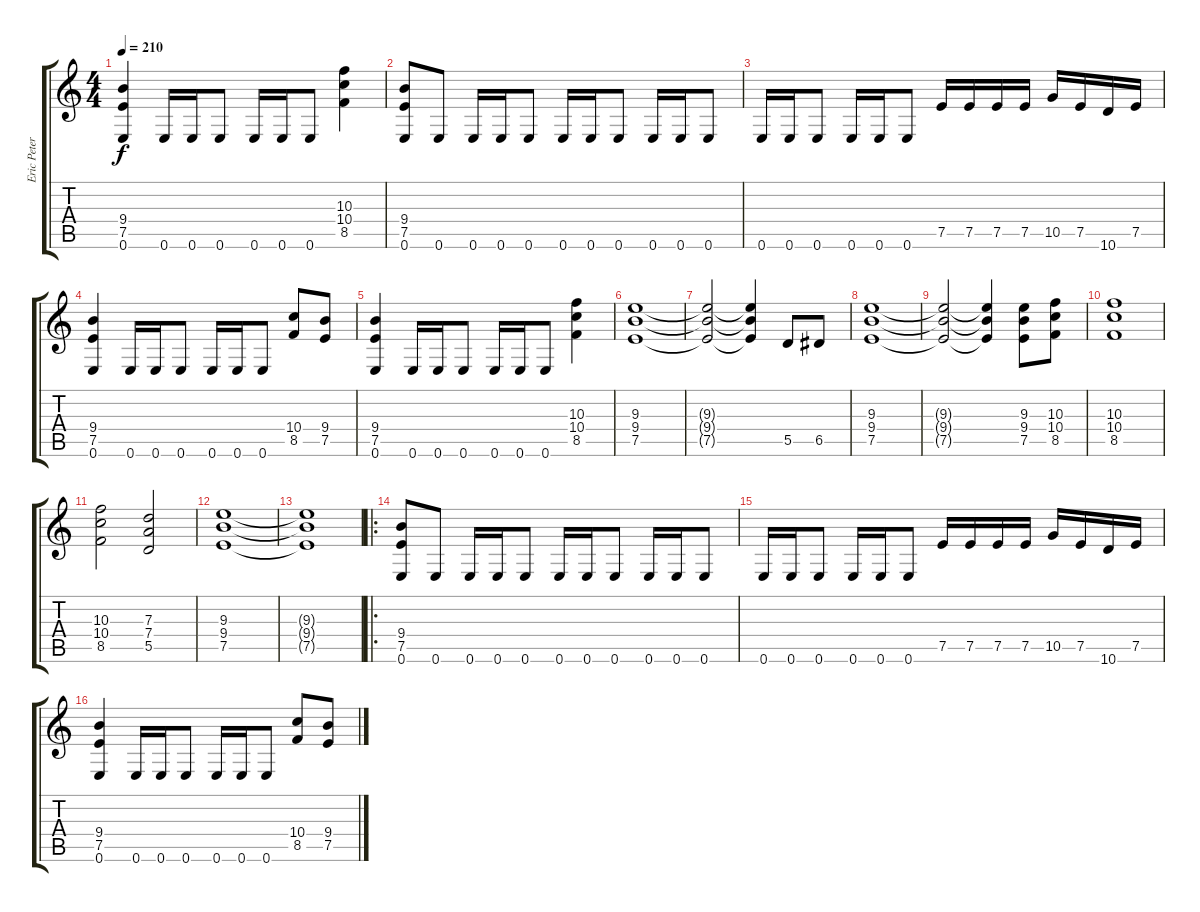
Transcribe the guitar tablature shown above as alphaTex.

\track ("Eric Peterson" "Eric Peter") {instrument distortionguitar}
\staff {score tabs}
\tuning (E4 B3 G3 D3 A2 E2) {hide}
\ts (4 4)
\tempo 210
\clef g2
\ks c
(9.4 7.5 0.6).4{dy f} 0.6.16 0.6.16 0.6.8 0.6.16 0.6.16 0.6.8 (10.3 10.4 8.5).4 |
(9.4 7.5 0.6).8 0.6.8 0.6.16 0.6.16 0.6.8 0.6.16 0.6.16 0.6.8 0.6.16 0.6.16 0.6.8 |
0.6.16 0.6.16 0.6.8 0.6.16 0.6.16 0.6.8 7.5.16 7.5.16 7.5.16 7.5.16 10.5.16 7.5.16 10.6.16 7.5.16 |
(9.4 7.5 0.6).4 0.6.16 0.6.16 0.6.8 0.6.16 0.6.16 0.6.8 (10.4 8.5).8 (9.4 7.5).8 |
(9.4 7.5 0.6).4 0.6.16 0.6.16 0.6.8 0.6.16 0.6.16 0.6.8 (10.3 10.4 8.5).4 |
(9.3 9.4 7.5).1 |
(9.3{t} 9.4{t} 7.5{t}).2 (9.3{t} 9.4{t} 7.5{t}).4 5.5.8 6.5.8 |
(9.3 9.4 7.5).1 |
(9.3{t} 9.4{t} 7.5{t}).2 (9.3{t} 9.4{t} 7.5{t}).4 (9.3 9.4 7.5).8 (10.3 10.4 8.5).8 |
(10.3 10.4 8.5).1 |
(10.3 10.4 8.5).2 (7.3 7.4 5.5).2 |
(9.3 9.4 7.5).1 |
(9.3{t} 9.4{t} 7.5{t}).1 |
\ro
(9.4 7.5 0.6).8 0.6.8 0.6.16 0.6.16 0.6.8 0.6.16 0.6.16 0.6.8 0.6.16 0.6.16 0.6.8 |
0.6.16 0.6.16 0.6.8 0.6.16 0.6.16 0.6.8 7.5.16 7.5.16 7.5.16 7.5.16 10.5.16 7.5.16 10.6.16 7.5.16 |
(9.4 7.5 0.6).4 0.6.16 0.6.16 0.6.8 0.6.16 0.6.16 0.6.8 (10.4 8.5).8 (9.4 7.5).8
